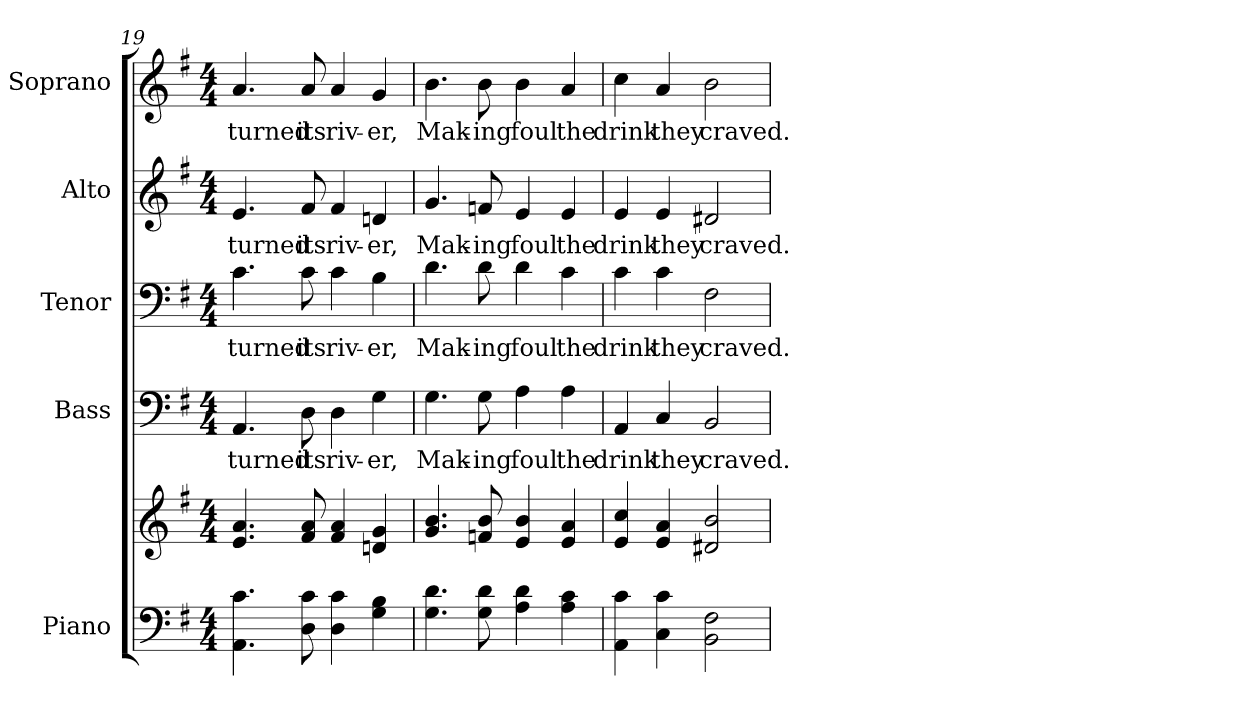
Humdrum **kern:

**kern	**kern	**kern	**text	**kern	**text	**kern	**text	**kern	**text
*part5	*part5	*part4	*part4	*part3	*part3	*part2	*part2	*part1	*part1
*staff6	*staff5	*staff4	*staff4	*staff3	*staff3	*staff2	*staff2	*staff1	*staff1
*I"Piano	*	*I"Bass	*	*I"Tenor	*	*I"Alto	*	*I"Soprano	*
*I'Pno.	*	*I'B.	*	*I'T.	*	*I'A.	*	*I'S.	*
!!LO:PB:g=z
*clefF4	*clefG2	*clefF4	*	*clefF4	*	*clefG2	*	*clefG2	*
*k[f#]	*k[f#]	*k[f#]	*	*k[f#]	*	*k[f#]	*	*k[f#]	*
*G:	*G:	*G:	*	*G:	*	*G:	*	*G:	*
*M4/4	*M4/4	*M4/4	*	*M4/4	*	*M4/4	*	*M4/4	*
=19	=19	=19	=19	=19	=19	=19	=19	=19	=19
!	!	!	!LO:LY:b:color=#000000	!	!	!	!	!	!
!	!	!	!	!	!LO:LY:b:color=#000000	!	!	!	!
!	!	!	!	!	!	!	!LO:LY:b:color=#000000	!	!
!	!	!	!	!	!	!	!	!	!LO:LY:b:color=#000000
4.AAi\ 4.ci	4.ei/ 4.ai	4.AAi/	turned	4.ci\	turned	4.ei/	turned	4.ai/	turned
!	!	!	!LO:LY:b:color=#000000	!	!	!	!	!	!
!	!	!	!	!	!LO:LY:b:color=#000000	!	!	!	!
!	!	!	!	!	!	!	!LO:LY:b:color=#000000	!	!
!	!	!	!	!	!	!	!	!	!LO:LY:b:color=#000000
8Di\ 8ci	8f#i/ 8ai	8Di\	its	8ci\	its	8f#i/	its	8ai/	its
!	!	!	!LO:LY:b:color=#000000	!	!	!	!	!	!
!	!	!	!	!	!LO:LY:b:color=#000000	!	!	!	!
!	!	!	!	!	!	!	!LO:LY:b:color=#000000	!	!
!	!	!	!	!	!	!	!	!	!LO:LY:b:color=#000000
4Di\ 4ci	4f#i/ 4ai	4Di\	riv-	4ci\	riv-	4f#i/	riv-	4ai/	riv-
!	!	!	!LO:LY:b:color=#000000	!	!	!	!	!	!
!	!	!	!	!	!LO:LY:b:color=#000000	!	!	!	!
!	!	!	!	!	!	!	!LO:LY:b:color=#000000	!	!
!	!	!	!	!	!	!	!	!	!LO:LY:b:color=#000000
4Gi\ 4Bi	4dni/ 4gi	4Gi\	-er,	4Bi\	-er,	4dni/	-er,	4gi/	-er,
=20	=20	=20	=20	=20	=20	=20	=20	=20	=20
!	!	!	!LO:LY:b:color=#000000	!	!	!	!	!	!
!	!	!	!	!	!LO:LY:b:color=#000000	!	!	!	!
!	!	!	!	!	!	!	!LO:LY:b:color=#000000	!	!
!	!	!	!	!	!	!	!	!	!LO:LY:b:color=#000000
4.Gi\ 4.di	4.gi/ 4.bi	4.Gi\	Mak-	4.di\	Mak-	4.gi/	Mak-	4.bi\	Mak-
!	!	!	!LO:LY:b:color=#000000	!	!	!	!	!	!
!	!	!	!	!	!LO:LY:b:color=#000000	!	!	!	!
!	!	!	!	!	!	!	!LO:LY:b:color=#000000	!	!
!	!	!	!	!	!	!	!	!	!LO:LY:b:color=#000000
8Gi\ 8di	8fni/ 8bi	8Gi\	-ing	8di\	-ing	8fni/	-ing	8bi\	-ing
!	!	!	!LO:LY:b:color=#000000	!	!	!	!	!	!
!	!	!	!	!	!LO:LY:b:color=#000000	!	!	!	!
!	!	!	!	!	!	!	!LO:LY:b:color=#000000	!	!
!	!	!	!	!	!	!	!	!	!LO:LY:b:color=#000000
4Ai\ 4di	4ei/ 4bi	4Ai\	foul	4di\	foul	4ei/	foul	4bi\	foul
!	!	!	!LO:LY:b:color=#000000	!	!	!	!	!	!
!	!	!	!	!	!LO:LY:b:color=#000000	!	!	!	!
!	!	!	!	!	!	!	!LO:LY:b:color=#000000	!	!
!	!	!	!	!	!	!	!	!	!LO:LY:b:color=#000000
4Ai\ 4ci	4ei/ 4ai	4Ai\	the	4ci\	the	4ei/	the	4ai/	the
=21	=21	=21	=21	=21	=21	=21	=21	=21	=21
!	!	!	!LO:LY:b:color=#000000	!	!	!	!	!	!
!	!	!	!	!	!LO:LY:b:color=#000000	!	!	!	!
!	!	!	!	!	!	!	!LO:LY:b:color=#000000	!	!
!	!	!	!	!	!	!	!	!	!LO:LY:b:color=#000000
4AAi\ 4ci	4ei/ 4cci	4AAi/	drink	4ci\	drink	4ei/	drink	4cci\	drink
!	!	!	!LO:LY:b:color=#000000	!	!	!	!	!	!
!	!	!	!	!	!LO:LY:b:color=#000000	!	!	!	!
!	!	!	!	!	!	!	!LO:LY:b:color=#000000	!	!
!	!	!	!	!	!	!	!	!	!LO:LY:b:color=#000000
4Ci\ 4ci	4ei/ 4ai	4Ci/	they	4ci\	they	4ei/	they	4ai/	they
!	!	!	!LO:LY:b:color=#000000	!	!	!	!	!	!
!	!	!	!	!	!LO:LY:b:color=#000000	!	!	!	!
!	!	!	!	!	!	!	!LO:LY:b:color=#000000	!	!
!	!	!	!	!	!	!	!	!	!LO:LY:b:color=#000000
2BBi\ 2F#i	2d#Xi/ 2bi	2BBi/	craved.	2F#i\	craved.	2d#Xi/	craved.	2bi\	craved.
=	=	=	=	=	=	=	=	=	=
*-	*-	*-	*-	*-	*-	*-	*-	*-	*-
